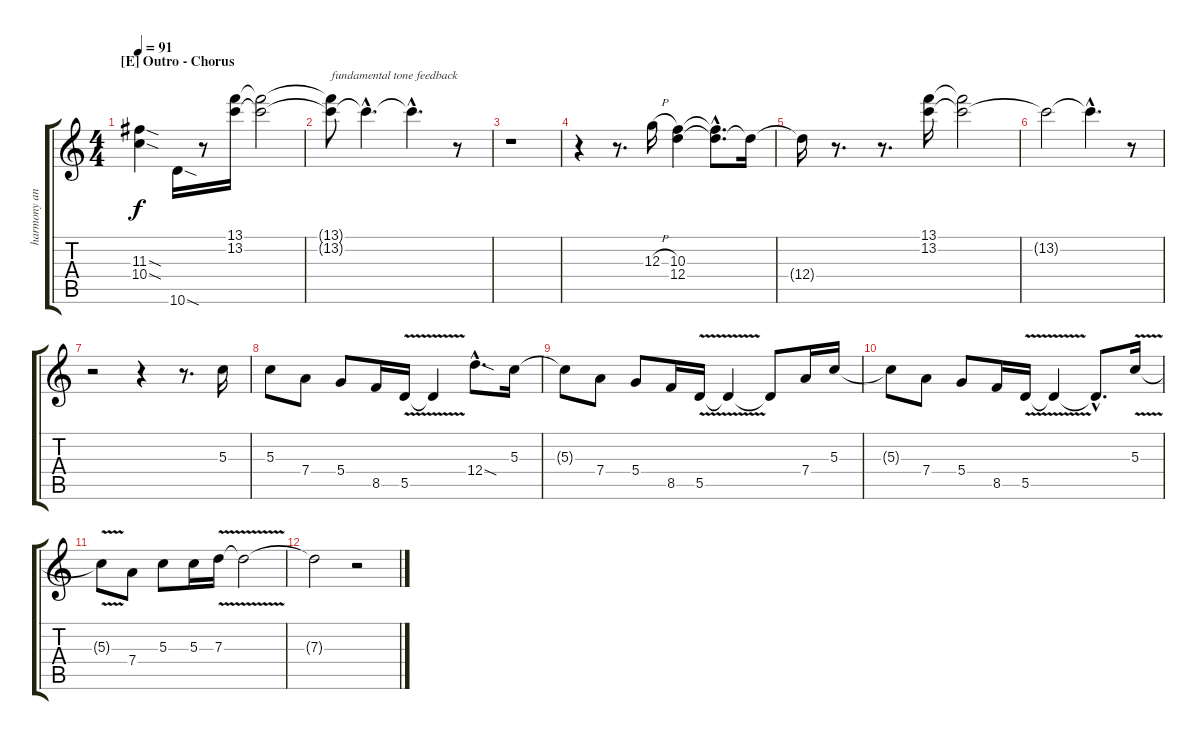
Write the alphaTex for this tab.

\track ("harmony and other things" "harmony an") {instrument distortionguitar}
\staff {score tabs}
\tuning (E4 B3 G3 D3 A2 E2) {hide}
\ts (4 4)
\section ("" "[E] Outro - Chorus")
\tempo 91
\clef g2
\ks c
(11.3{sod} 10.4{sod}).4{dy f volume 8} 10.6{sod}.16 r.8 (13.1 13.2).16 (13.1{t} 13.2{t}).2 |
(13.1{t} 13.2{t}).8{txt "fundamental tone feedback"} 13.2{hac t}.4{d} 13.2{hac t}.4{d} r.8 |
r.1 |
r.4 r.8{d} 12.3{h}.16 (10.3 12.4).4 (10.3{hac t} 12.4{hac t}).8{d} 12.4{t}.16 |
12.4{t}.16 r.8{d} r.8{d} (13.1 13.2).16 (13.1{t} 13.2{t}).2 |
13.2{t}.2 13.2{hac t}.4{d} r.8 |
r.2{volume 15} r.4 r.8{d} 5.3.16 |
5.3.8 7.4.8 5.4.8 8.5.16 5.5{v}.16 5.5{t}.4 12.4{sod hac}.8{d} 5.3.16 |
5.3{t}.8 7.4.8 5.4.8 8.5.16 5.5{v}.16 5.5{t}.4 5.5{t}.8 7.4.16 5.3.16 |
5.3{t}.8 7.4.8 5.4.8 8.5.16 5.5{v}.16 5.5{t}.4 5.5{hac t}.8{d} 5.3{v}.16 |
5.3{t}.8 7.4.8 5.3.8 5.3.16 7.3{v}.16 7.3{t}.2 |
7.3{t}.2 r.2
